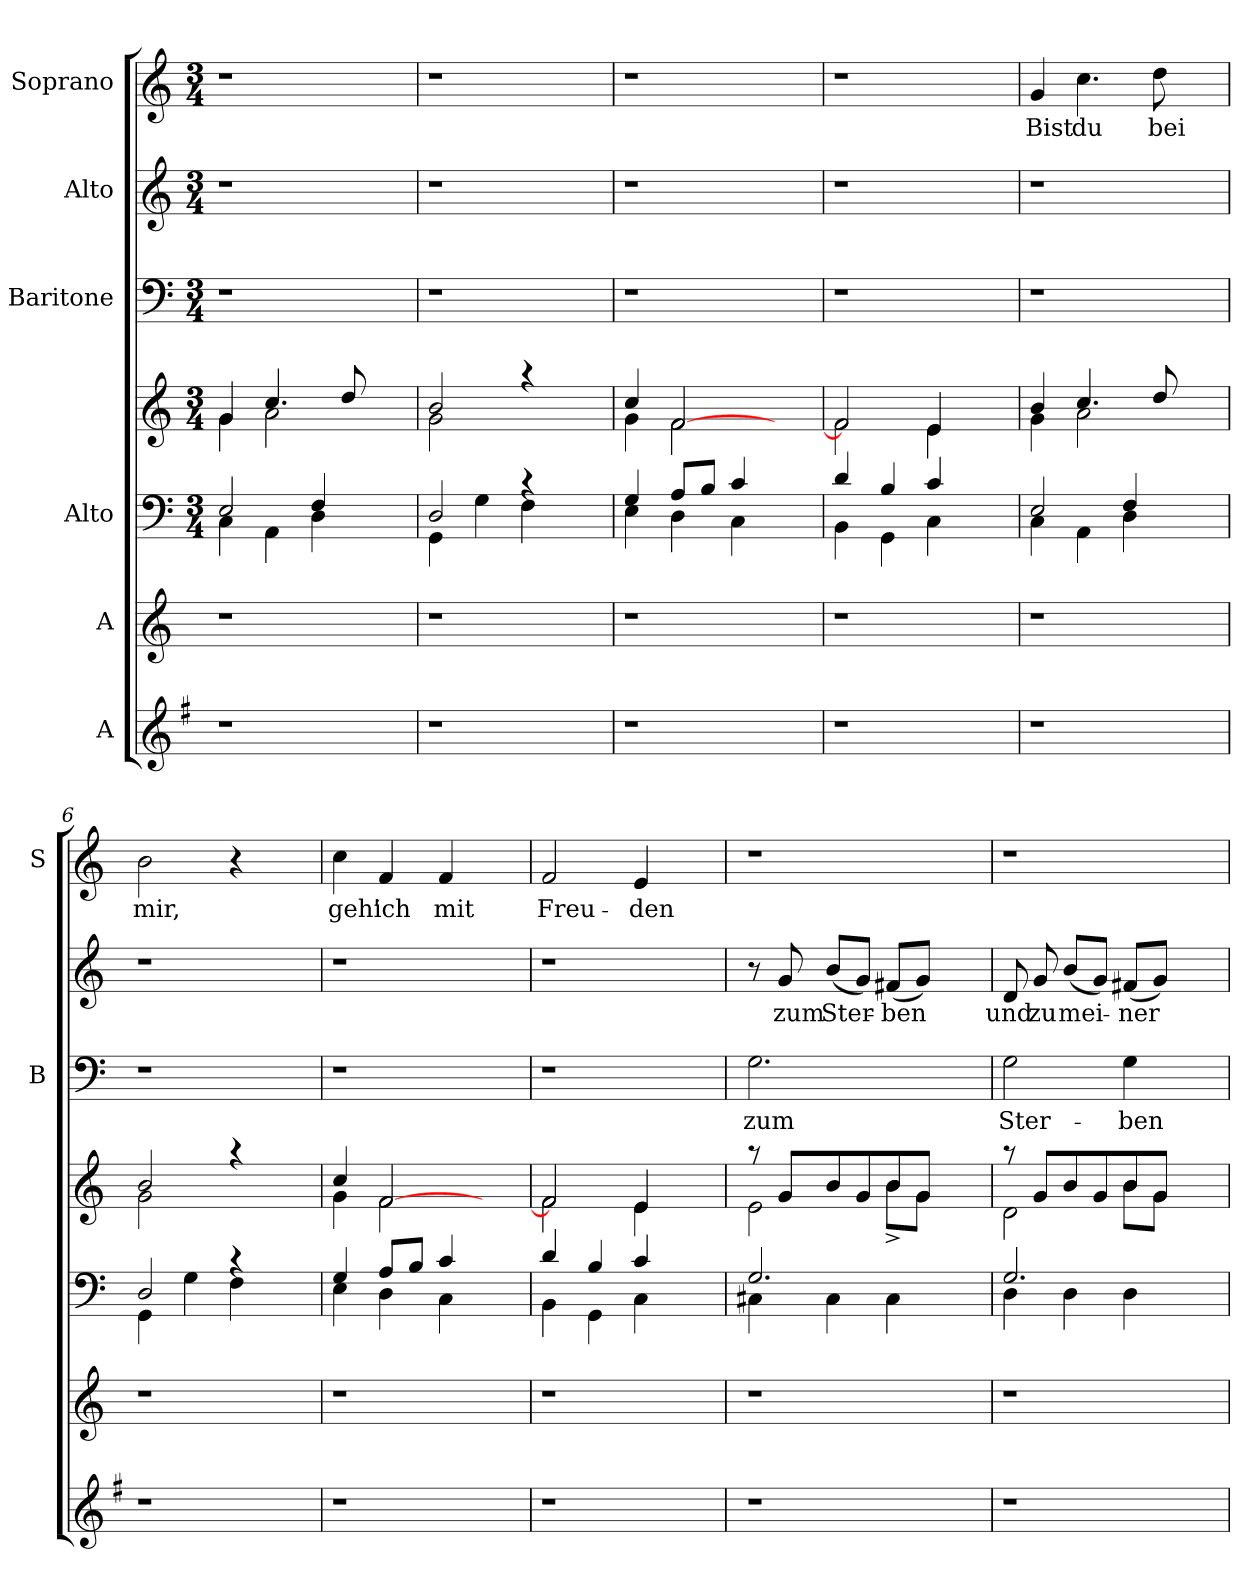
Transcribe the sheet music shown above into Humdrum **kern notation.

**kern	**kern	**kern	**kern	**kern	**text	**kern	**text	**kern	**text
*part6	*part5	*part4	*part4	*part3	*part3	*part2	*part2	*part1	*part1
*staff7	*staff6	*staff5	*staff4	*staff3	*staff3	*staff2	*staff2	*staff1	*staff1
*I"A	*I"A	*I"Alto	*	*I"Baritone	*	*I"Alto	*	*I"Soprano	*
*	*	*	*	*I'B	*	*	*	*I'S	*
*clefG2	*clefG2	*clefF4	*clefG2	*clefF4	*	*clefG2	*	*clefG2	*
*ITrd-3c-5	*	*	*	*	*	*	*	*	*
*k[]	*k[]	*k[]	*k[]	*k[]	*	*k[]	*	*k[]	*
*C:	*C:	*C:	*C:	*C:	*	*C:	*	*C:	*
*	*	*M3/4	*M3/4	*M3/4	*	*M3/4	*	*M3/4	*
=1	=1	=1	=1	=1	=1	=1	=1	=1	=1
*	*	*^	*^	*	*	*	*	*	*
!	!	!	!	!	!	!LO:N:vis=1	!	!LO:N:vis=1	!	!LO:N:vis=1	!
1r	1r	2E/	4C\	4g/	4g\	2.r	.	2.r	.	2.r	.
.	.	.	4AA\	4.cc/	2a\	.	.	.	.	.	.
.	.	4F/	4D\	.	.	.	.	.	.	.	.
.	.	.	.	8dd/	.	.	.	.	.	.	.
.	.	4ryy	4ryy	4ryy	4ryy	4ryy	.	4ryy	.	4ryy	.
=2	=2	=2	=2	=2	=2	=2	=2	=2	=2	=2	=2
!	!	!	!	!	!	!LO:N:vis=1	!	!LO:N:vis=1	!	!LO:N:vis=1	!
1r	1r	2D/	4GG\	2b/	2g\	2.r	.	2.r	.	2.r	.
.	.	.	4G\	.	.	.	.	.	.	.	.
.	.	4rc	4F\	4raa	4ryy	.	.	.	.	.	.
.	.	4ryy	4ryy	4ryy	4ryy	4ryy	.	4ryy	.	4ryy	.
=3	=3	=3	=3	=3	=3	=3	=3	=3	=3	=3	=3
!	!	!	!	!	!	!LO:N:vis=1	!	!LO:N:vis=1	!	!LO:N:vis=1	!
1r	1r	4G/	4E\	4cc/	4g\	2.r	.	2.r	.	2.r	.
.	.	8A/L	4D\	[<2f/	2f\	.	.	.	.	.	.
.	.	8B/J	.	.	.	.	.	.	.	.	.
.	.	4c/	4C\	.	.	.	.	.	.	.	.
.	.	4ryy	4ryy	4ryy	4ryy	4ryy	.	4ryy	.	4ryy	.
=4	=4	=4	=4	=4	=4	=4	=4	=4	=4	=4	=4
!	!	!	!	!	!	!LO:N:vis=1	!	!LO:N:vis=1	!	!LO:N:vis=1	!
1r	1r	4d/	4BB\	2f/]	2f\	2.r	.	2.r	.	2.r	.
.	.	4B/	4GG\	.	.	.	.	.	.	.	.
.	.	4c/	4C\	4e/	4e\	.	.	.	.	.	.
.	.	4ryy	4ryy	4ryy	4ryy	4ryy	.	4ryy	.	4ryy	.
=5	=5	=5	=5	=5	=5	=5	=5	=5	=5	=5	=5
!	!	!	!	!	!	!LO:N:vis=1	!	!LO:N:vis=1	!	!	!LO:LY:b
1r	1r	2E/	4C\	4b/	4g\	2.r	.	2.r	.	4g/	Bist
!	!	!	!	!	!	!	!	!	!	!	!LO:LY:b
.	.	.	4AA\	4.cc/	2a\	.	.	.	.	4.cc\	du
.	.	4F/	4D\	.	.	.	.	.	.	.	.
!	!	!	!	!	!	!	!	!	!	!	!LO:LY:b
.	.	.	.	8dd/	.	.	.	.	.	8dd\	bei
.	.	4ryy	4ryy	4ryy	4ryy	4ryy	.	4ryy	.	4ryy	.
=6	=6	=6	=6	=6	=6	=6	=6	=6	=6	=6	=6
!	!	!	!	!	!	!LO:N:vis=1	!	!LO:N:vis=1	!	!	!LO:LY:b
1r	1r	2D/	4GG\	2b/	2g\	2.r	.	2.r	.	2b\	mir,
.	.	.	4G\	.	.	.	.	.	.	.	.
.	.	4rc	4F\	4raa	4ryy	.	.	.	.	4r	.
.	.	4ryy	4ryy	4ryy	4ryy	4ryy	.	4ryy	.	4ryy	.
=7	=7	=7	=7	=7	=7	=7	=7	=7	=7	=7	=7
!	!	!	!	!	!	!LO:N:vis=1	!	!LO:N:vis=1	!	!	!LO:LY:b
1r	1r	4G/	4E\	4cc/	4g\	2.r	.	2.r	.	4cc\	geh'
!	!	!	!	!	!	!	!	!	!	!	!LO:LY:b
.	.	8A/L	4D\	[<2f/	2f\	.	.	.	.	4f/	ich
.	.	8B/J	.	.	.	.	.	.	.	.	.
!	!	!	!	!	!	!	!	!	!	!	!LO:LY:b
.	.	4c/	4C\	.	.	.	.	.	.	4f/	mit
.	.	4ryy	4ryy	4ryy	4ryy	4ryy	.	4ryy	.	4ryy	.
=8	=8	=8	=8	=8	=8	=8	=8	=8	=8	=8	=8
!	!	!	!	!	!	!LO:N:vis=1	!	!LO:N:vis=1	!	!	!LO:LY:b
1r	1r	4d/	4BB\	2f/]	2f\	2.r	.	2.r	.	2f/	Freu-
.	.	4B/	4GG\	.	.	.	.	.	.	.	.
!	!	!	!	!	!	!	!	!	!	!	!LO:LY:b
.	.	4c/	4C\	4e/	4e\	.	.	.	.	4e/	-den
.	.	4ryy	4ryy	4ryy	4ryy	4ryy	.	4ryy	.	4ryy	.
!!LO:LB:g=z
=9	=9	=9	=9	=9	=9	=9	=9	=9	=9	=9	=9
!	!	!	!	!	!	!	!LO:LY:b	!	!	!LO:N:vis=1	!
1r	1r	2.G/	4C#X\	8raa	2e\	2.G\	zum	8r	.	2.r	.
!	!	!	!	!	!	!	!	!	!LO:LY:b	!	!
.	.	.	.	8g/L	.	.	.	8g/	zum	.	.
!	!	!	!	!	!	!	!	!	!LO:LY:b	!	!
.	.	.	4C#\	8b/	.	.	.	(<8b/L	Ster-	.	.
.	.	.	.	8g/	.	.	.	8g/J)	.	.	.
!	!	!	!	!	!	!	!	!	!LO:LY:b	!	!
.	.	.	4C#\	8b/	8b^<\L	.	.	(<8f#X/L	-ben	.	.
.	.	.	.	8g/J	8g\J	.	.	8g/J)	.	.	.
.	.	4ryy	4ryy	4ryy	4ryy	4ryy	.	4ryy	.	4ryy	.
=10	=10	=10	=10	=10	=10	=10	=10	=10	=10	=10	=10
!	!	!	!	!	!	!	!LO:LY:b	!	!LO:LY:b	!LO:N:vis=1	!
1r	1r	2.G/	4D\	8raa	2d\	2G\	Ster-	8d/	und	2.r	.
!	!	!	!	!	!	!	!	!	!LO:LY:b	!	!
.	.	.	.	8g/L	.	.	.	8g/	zu	.	.
!	!	!	!	!	!	!	!	!	!LO:LY:b	!	!
.	.	.	4D\	8b/	.	.	.	(<8b/L	mei-	.	.
.	.	.	.	8g/	.	.	.	8g/J)	.	.	.
!	!	!	!	!	!	!	!LO:LY:b	!	!LO:LY:b	!	!
.	.	.	4D\	8b/	8b\L	4G\	-ben	(<8f#X/L	-ner	.	.
.	.	.	.	8g/J	8g\J	.	.	8g/J)	.	.	.
.	.	4ryy	4ryy	4ryy	4ryy	4ryy	.	4ryy	.	4ryy	.
*	*	*v	*v	*	*	*	*	*	*	*	*
*	*	*	*v	*v	*	*	*	*	*	*
=	=	=	=	=	=	=	=	=	=
*-	*-	*-	*-	*-	*-	*-	*-	*-	*-
